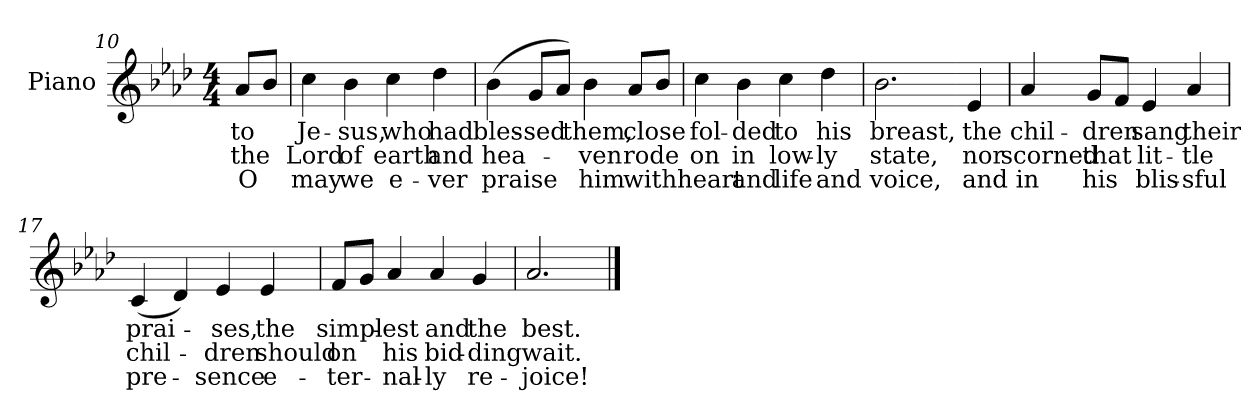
**kern	**text	**text	**text
*part1	*part1	*part1	*part1
*staff1	*staff1	*staff1	*staff1
*I"Piano	*	*	*
*I'Pno.	*	*	*
*clefG2	*	*	*
*k[b-e-a-d-]	*	*	*
*A-:	*	*	*
*M4/4	*	*	*
=10	=10	=10	=10
!	!LO:LY:b:color=#000000	!LO:LY:b:color=#000000	!LO:LY:b:color=#000000
8a-i/L	to	the	O
8b-i/J	.	.	.
=11	=11	=11	=11
!	!LO:LY:b:color=#000000	!LO:LY:b:color=#000000	!LO:LY:b:color=#000000
4cci\	Je-	Lord	may
!	!LO:LY:b:color=#000000	!LO:LY:b:color=#000000	!LO:LY:b:color=#000000
4b-i\	-sus,	of	we
!	!LO:LY:b:color=#000000	!LO:LY:b:color=#000000	!LO:LY:b:color=#000000
4cci\	who	earth	e-
!	!LO:LY:b:color=#000000	!LO:LY:b:color=#000000	!LO:LY:b:color=#000000
4dd-i\	had	and	-ver
!!LO:LB:g=z
=12	=12	=12	=12
!	!LO:LY:b:color=#000000	!LO:LY:b:color=#000000	!LO:LY:b:color=#000000
(4b-i\	bles-	hea-	praise
!	!LO:LY:b:color=#000000	!	!
8gi/L	-sed	.	.
8a-i/J)	.	.	.
!	!LO:LY:b:color=#000000	!LO:LY:b:color=#000000	!LO:LY:b:color=#000000
4b-i\	them,	-ven	him
!	!LO:LY:b:color=#000000	!LO:LY:b:color=#000000	!LO:LY:b:color=#000000
8a-i/L	close	rode	with
8b-i/J	.	.	.
=13	=13	=13	=13
!	!LO:LY:b:color=#000000	!LO:LY:b:color=#000000	!LO:LY:b:color=#000000
4cci\	fol-	on	heart
!	!LO:LY:b:color=#000000	!LO:LY:b:color=#000000	!LO:LY:b:color=#000000
4b-i\	-ded	in	and
!	!LO:LY:b:color=#000000	!LO:LY:b:color=#000000	!LO:LY:b:color=#000000
4cci\	to	low-	life
!	!LO:LY:b:color=#000000	!LO:LY:b:color=#000000	!LO:LY:b:color=#000000
4dd-i\	his	-ly	and
=14	=14	=14	=14
!	!LO:LY:b:color=#000000	!LO:LY:b:color=#000000	!LO:LY:b:color=#000000
2.b-i\	breast,	state,	voice,
=15-	=15-	=15-	=15-
!	!LO:LY:b:color=#000000	!LO:LY:b:color=#000000	!LO:LY:b:color=#000000
4e-i/	the	nor	and
!!LO:LB:g=z
=16	=16	=16	=16
!	!LO:LY:b:color=#000000	!LO:LY:b:color=#000000	!LO:LY:b:color=#000000
4a-i/	chil-	scorned	in
!	!LO:LY:b:color=#000000	!LO:LY:b:color=#000000	!LO:LY:b:color=#000000
8gi/L	-dren	that	his
8fi/J	.	.	.
!	!LO:LY:b:color=#000000	!LO:LY:b:color=#000000	!LO:LY:b:color=#000000
4e-i/	sang	lit-	blis-
!	!LO:LY:b:color=#000000	!LO:LY:b:color=#000000	!LO:LY:b:color=#000000
4a-i/	their	-tle	-sful
=17	=17	=17	=17
!	!LO:LY:b:color=#000000	!LO:LY:b:color=#000000	!LO:LY:b:color=#000000
(4ci/	prai-	chil-	pre-
4d-i/)	.	.	.
!	!LO:LY:b:color=#000000	!LO:LY:b:color=#000000	!LO:LY:b:color=#000000
4e-i/	-ses,	-dren	-sence
!	!LO:LY:b:color=#000000	!LO:LY:b:color=#000000	!LO:LY:b:color=#000000
4e-i/	the	should	e-
=18	=18	=18	=18
!	!LO:LY:b:color=#000000	!LO:LY:b:color=#000000	!LO:LY:b:color=#000000
8fi/L	simpl-	on	-ter-
8gi/J	.	.	.
!	!LO:LY:b:color=#000000	!LO:LY:b:color=#000000	!LO:LY:b:color=#000000
4a-i/	-est	his	-nal-
!	!LO:LY:b:color=#000000	!LO:LY:b:color=#000000	!LO:LY:b:color=#000000
4a-i/	and	bid-	-ly
!	!LO:LY:b:color=#000000	!LO:LY:b:color=#000000	!LO:LY:b:color=#000000
4gi/	the	-ding	re-
=19	=19	=19	=19
!	!LO:LY:b:color=#000000	!LO:LY:b:color=#000000	!LO:LY:b:color=#000000
2.a-i/	best.	wait.	-joice!
==	==	==	==
*-	*-	*-	*-
